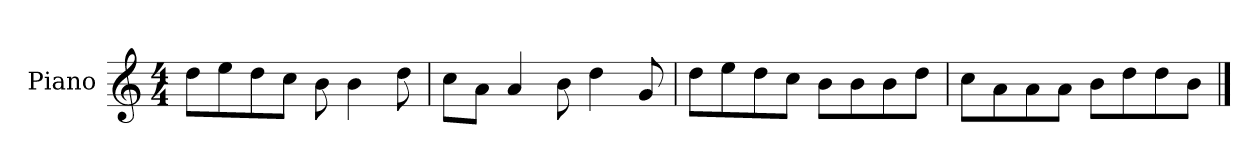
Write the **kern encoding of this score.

**kern
*part1
*staff1
*I"Piano
*I'P-no
*clefG2
*k[]
*M4/4
*MM90
=1
8dd\L
8ee\
8dd\
8cc\J
8b\
4b\
8dd\
=2
8cc\L
8a\J
4a/
8b\
4dd\
8g/
=3
8dd\L
8ee\
8dd\
8cc\J
8b\L
8b\
8b\
8dd\J
=4
8cc\L
8a\
8a\
8a\J
8b\L
8dd\
8dd\
8b\J
==
*-
